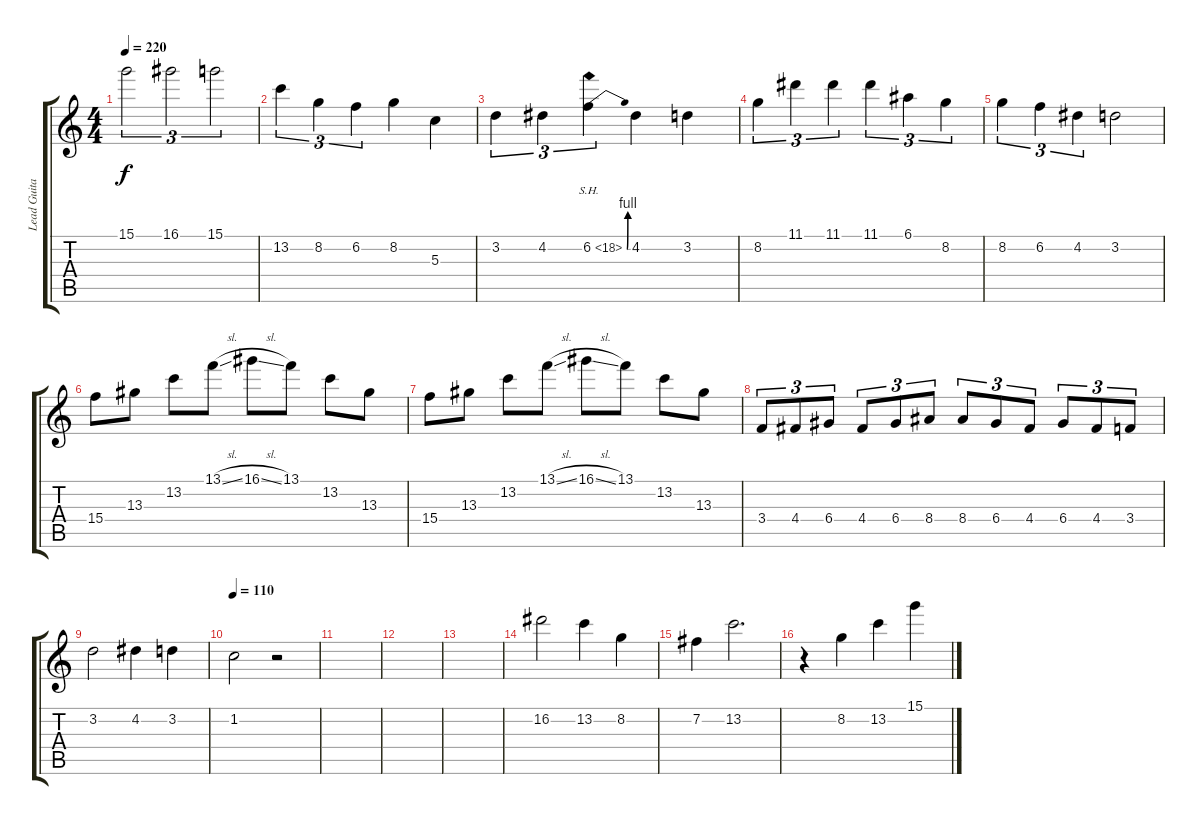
\track ("Lead Guitar" "Lead Guita") {instrument distortionguitar}
\staff {score tabs}
\tuning (E4 B3 G3 D3 A2 E2) {hide}
\ts (4 4)
\tempo 220
\clef g2
\ks c
15.1.2{tu (3 2) dy f} 16.1.2{tu (3 2)} 15.1.2{tu (3 2)} |
13.2.4{tu (3 2)} 8.2.4{tu (3 2)} 6.2.4{tu (3 2)} 8.2.4 5.3.4 |
3.2.4{tu (3 2)} 4.2.4{tu (3 2)} 6.2{be (bend 0 0 60 4) sh 12}.4{tu (3 2)} 4.2.4 3.2.4 |
8.2.4{tu (3 2)} 11.1.4{tu (3 2)} 11.1.4{tu (3 2)} 11.1.4{tu (3 2)} 6.1.4{tu (3 2)} 8.2.4{tu (3 2)} |
8.2.4{tu (3 2)} 6.2.4{tu (3 2)} 4.2.4{tu (3 2)} 3.2.2 |
15.4.8 13.3.8 13.2.8 13.1{sl}.8 16.1{sl}.8 13.1.8 13.2.8 13.3.8 |
15.4.8 13.3.8 13.2.8 13.1{sl}.8 16.1{sl}.8 13.1.8 13.2.8 13.3.8 |
3.4.8{tu (3 2)} 4.4.8{tu (3 2)} 6.4.8{tu (3 2)} 4.4.8{tu (3 2)} 6.4.8{tu (3 2)} 8.4.8{tu (3 2)} 8.4.8{tu (3 2)} 6.4.8{tu (3 2)} 4.4.8{tu (3 2)} 6.4.8{tu (3 2)} 4.4.8{tu (3 2)} 3.4.8{tu (3 2)} |
3.2.2 4.2.4 3.2.4 |
\tempo 110
1.2.2 r.2 |
|
|
|
16.2.2 13.2.4 8.2.4 |
7.2.4 13.2.2{d} |
r.4 8.2.4 13.2.4 15.1.4
